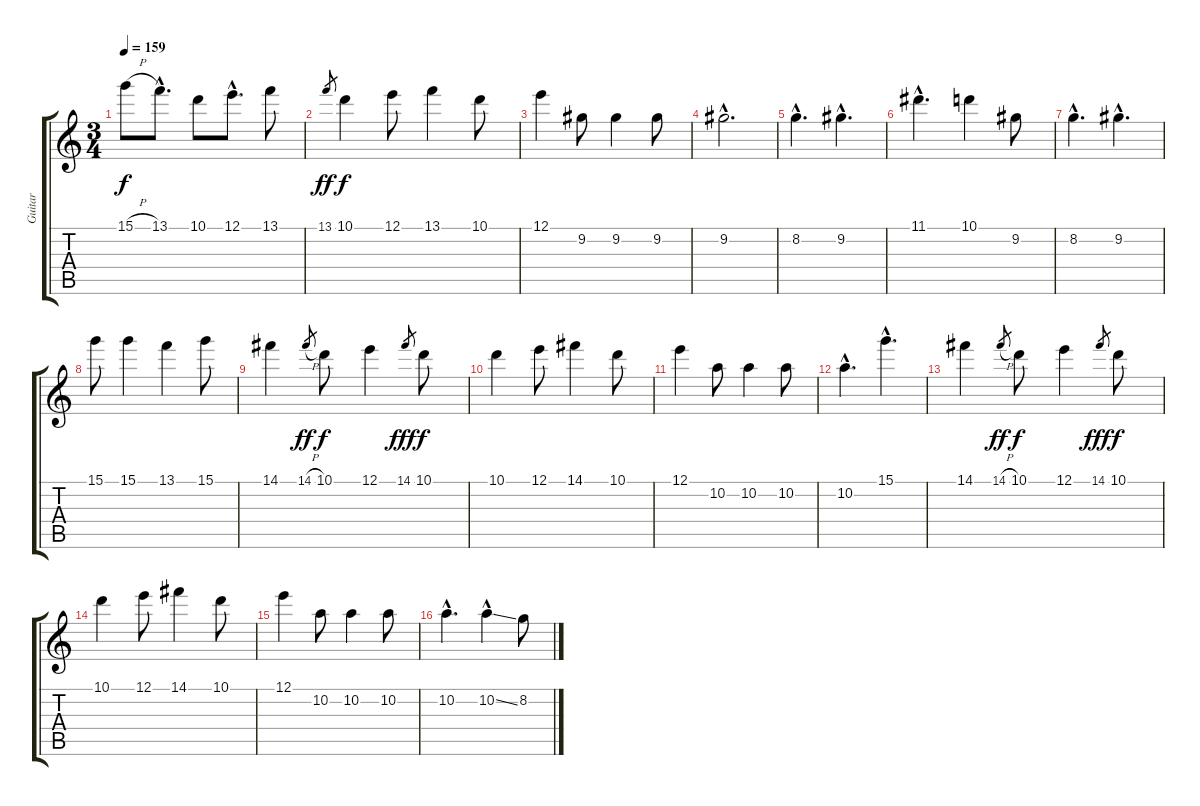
\track ("Guitar" "Guitar") {instrument overdrivenguitar}
\staff {score tabs}
\tuning (E4 B3 G3 D3 A2 E2) {hide}
\ts (3 4)
\tempo 159
\clef g2
\ks c
15.1{h}.8{dy f} 13.1{hac}.8{d} 10.1.8 12.1{hac}.8{d} 13.1.8 |
13.1.8{gr dy ff} 10.1.4{dy f} 12.1.8 13.1.4 10.1.8 |
12.1.4 9.2.8 9.2.4 9.2.8 |
9.2{hac}.2{d} |
8.2{hac}.4{d} 9.2{hac}.4{d} |
11.1{hac}.4{d} 10.1.4 9.2.8 |
8.2{hac}.4{d} 9.2{hac}.4{d} |
15.1.8 15.1.4 13.1.4 15.1.8 |
14.1.4 14.1{h}.8{gr dy ff} 10.1.8{dy f} 12.1.4 14.1.8{gr dy fff} 10.1.8{dy f} |
10.1.4 12.1.8 14.1.4 10.1.8 |
12.1.4 10.2.8 10.2.4 10.2.8 |
10.2{hac}.4{d} 15.1{hac}.4{d} |
14.1.4 14.1{h}.8{gr dy ff} 10.1.8{dy f} 12.1.4 14.1.8{gr dy fff} 10.1.8{dy f} |
10.1.4 12.1.8 14.1.4 10.1.8 |
12.1.4 10.2.8 10.2.4 10.2.8 |
10.2{hac}.4{d} 10.2{ss hac}.4 8.2.8
